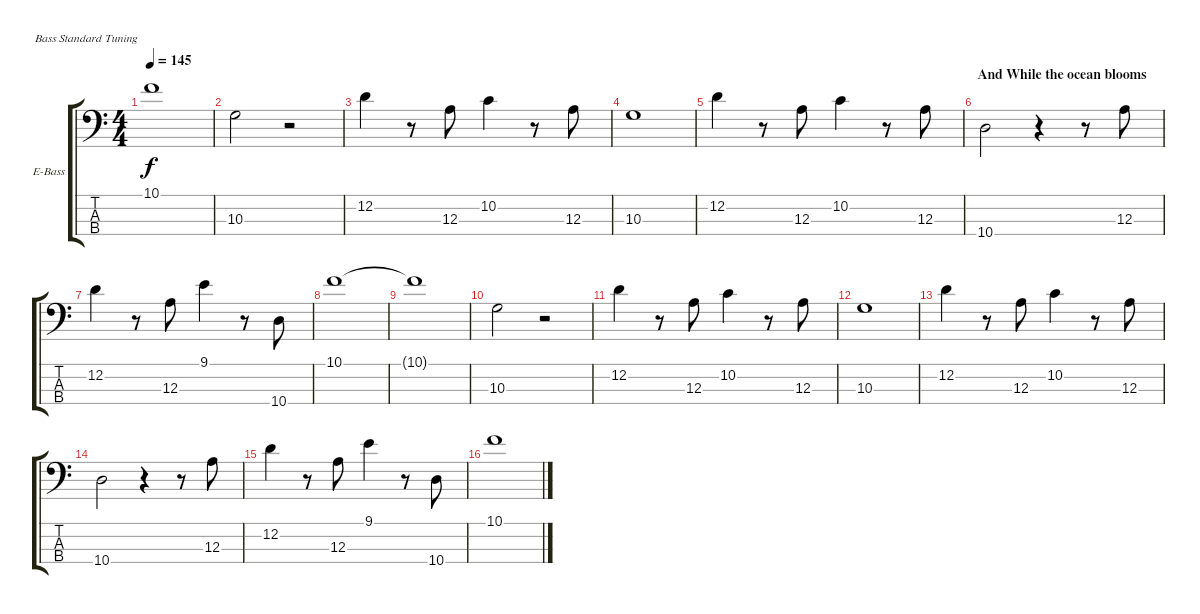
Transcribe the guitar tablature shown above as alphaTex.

\defaultSystemsLayout 4
\bracketExtendMode groupsimilarinstruments
\firstSystemTrackNameOrientation horizontal
\otherSystemsTrackNameOrientation horizontal
\track ("Electric Bass" "E-Bass") {instrument electricbassfinger}
\staff {score tabs}
\tuning (G2 D2 A1 E1)
\ts (4 4)
\tempo 145
\clef f4
\ks c
10.1{t}.1{dy f} |
10.3.2 r.2 |
12.2.4 r.8 12.3.8 10.2.4 r.8 12.3.8 |
10.3.1 |
12.2.4 r.8 12.3.8 10.2.4 r.8 12.3.8 |
\section ("" "And While the ocean blooms")
10.4.2 r.4 r.8 12.3.8 |
12.2.4 r.8 12.3.8 9.1.4 r.8 10.4.8 |
10.1.1 |
10.1{t}.1 |
10.3.2 r.2 |
12.2.4 r.8 12.3.8 10.2.4 r.8 12.3.8 |
10.3.1 |
12.2.4 r.8 12.3.8 10.2.4 r.8 12.3.8 |
10.4.2 r.4 r.8 12.3.8 |
12.2.4 r.8 12.3.8 9.1.4 r.8 10.4.8 |
10.1.1
